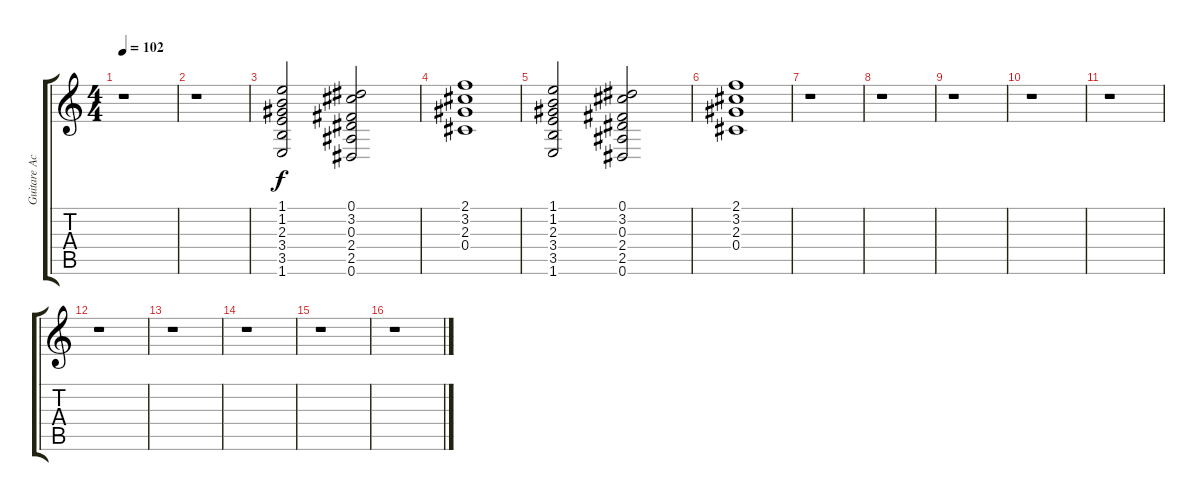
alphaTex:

\track ("Guitare Acoustique" "Guitare Ac") {instrument acousticguitarsteel}
\staff {score tabs}
\tuning (Eb4 Bb3 Gb3 Db3 Ab2 Eb2) {hide}
\ts (4 4)
\tempo 102
\clef g2
\ks c
r.1{dy f} |
r.1 |
(1.1 1.2 2.3 3.4 3.5 1.6).2 (0.1 3.2 0.3 2.4 2.5 0.6).2 |
(2.1 3.2 2.3 0.4).1 |
(1.1 1.2 2.3 3.4 3.5 1.6).2 (0.1 3.2 0.3 2.4 2.5 0.6).2 |
(2.1 3.2 2.3 0.4).1 |
r.1 |
r.1 |
r.1 |
r.1 |
r.1 |
r.1 |
r.1 |
r.1 |
r.1 |
r.1
